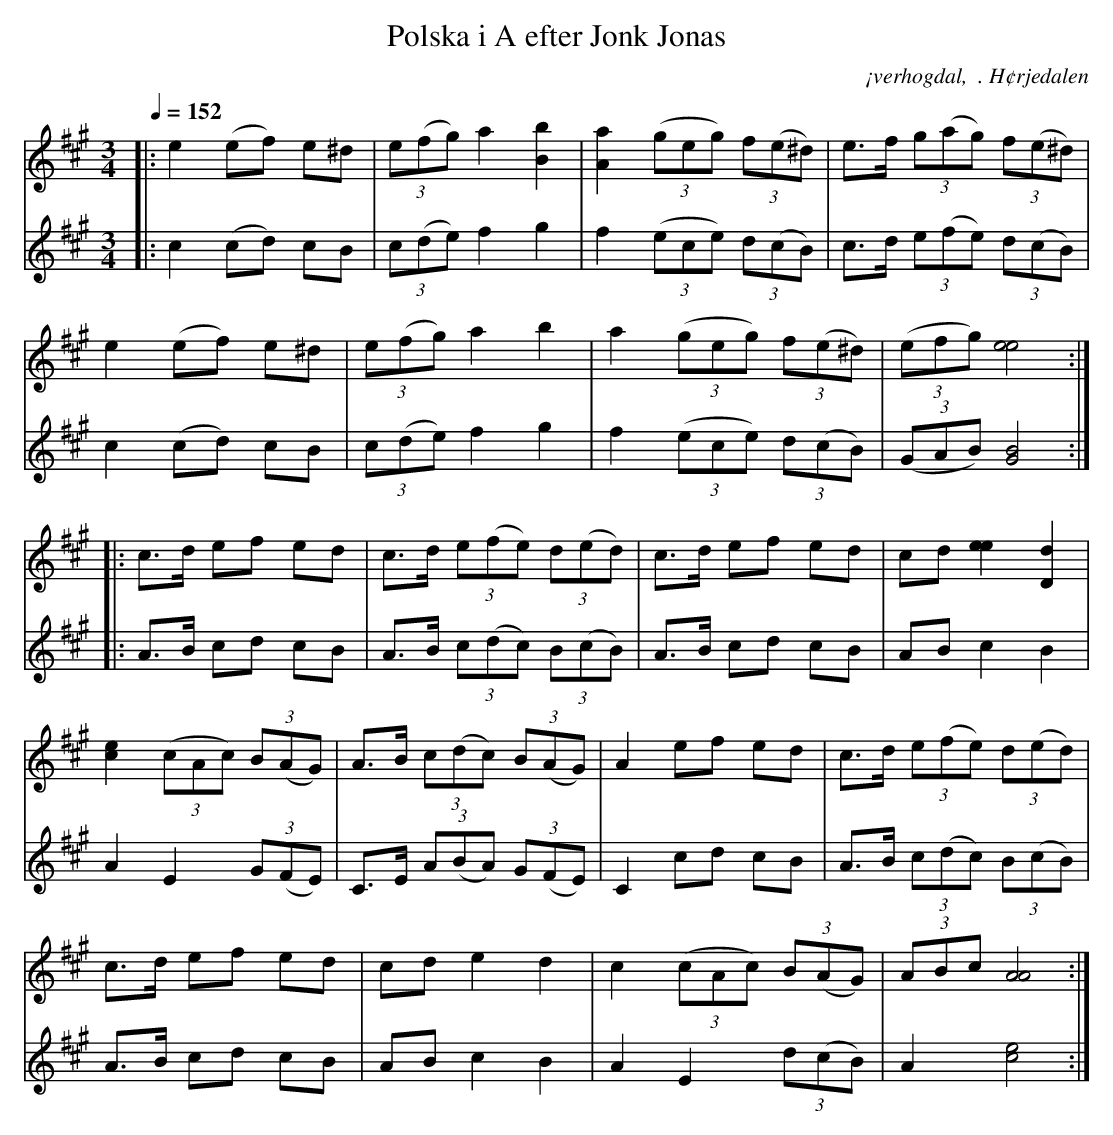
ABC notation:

X:1
T:Polska i A efter Jonk Jonas
O:¡verhogdal,  . H¢rjedalen
M:3/4
L:1/8
Q:1/4=152
K:A
V:1
|:e2 (ef) e^d|(3e(fg) a2 [B2b2]|[A2a2] ((3geg) (3f(e^d)|e>f (3g(ag) (3f(e^d)|!
e2 (ef) e^d|(3e(fg) a2 b2|a2 ((3geg) (3f(e^d)|((3efg) [e4e4]::!
c>d ef ed|c>d (3e(fe) (3d(ed)|c>d ef ed|cd [e2e2] [D2d2]|!
[c2e2] ((3cAc) (3B(AG)|A>B (3c(dc) (3B(AG)|A2 ef ed|c>d (3e(fe) (3d(ed)|!
c>d ef ed|cd e2 d2|c2 ((3cAc) (3B(AG)|(3ABc [A4A4]:|]
V:2
|:c2 (cd) cB|(3c(de) f2 g2|f2 ((3ece) (3d(cB)|c>d (3e(fe) (3d(cB)|!
c2 (cd) cB|(3c(de) f2 g2|f2 ((3ece) (3d(cB)|((3GAB) [G4B4]::!
A>B cd cB|A>B (3c(dc) (3B(cB)|A>B cd cB|AB c2 B2|!
A2 E2 (3G(FE)|C>E (3A(BA) (3G(FE)|C2 cd cB|A>B (3c(dc) (3B(cB)|!
A>B cd cB|AB c2 B2|A2 E2 (3d(cB)|A2 [c4e4]:|]
